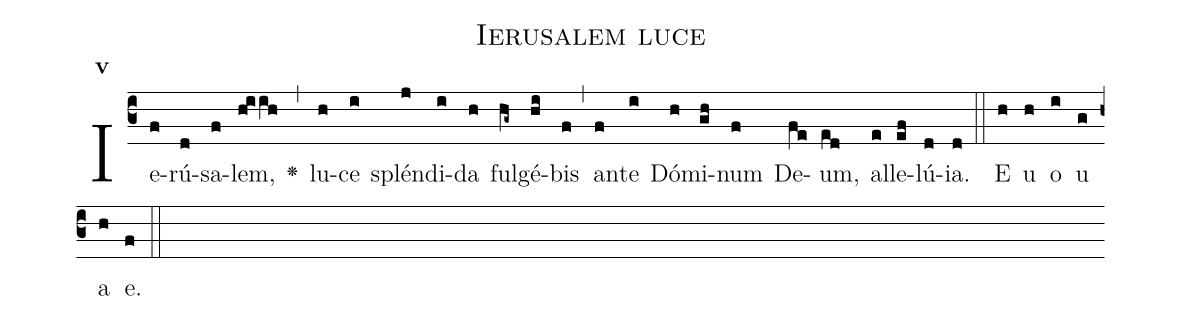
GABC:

name:Ierusalem luce;
office-part:Antiphona;
mode:5;
%%
initial-style: 1;
name: Ierusalem luce
book: Antiphonae & Responsoria/Tomus II, p. 161;
occasion: Feriis III Usque ad Ascensionem Domini;
office-part: Laudes Ant 2;
user-notes: ;
commentary: ;
annotation: 5a;
centering-scheme: english;
fontsize: 12;
font: OFLSortsMillGoudy;
height: 11;
width: 4.5;
%%
(c3)Ie(f)rú(d)sa(f)lem,(h/[-0.3]iih) <v>\greheightstar</v>(,) lu(h)ce(i) splén(j)di(i)da(h) ful(hg~)gé(hi)bis(f) (,) an(f)te(i) Dó(h)mi(gh)num(f) De(fe)um,(ed) al(e)le(ef)lú(d)ia.(d) (::)
E(h) u(h) o(i) u(g) a(h) e.(f) (::)
